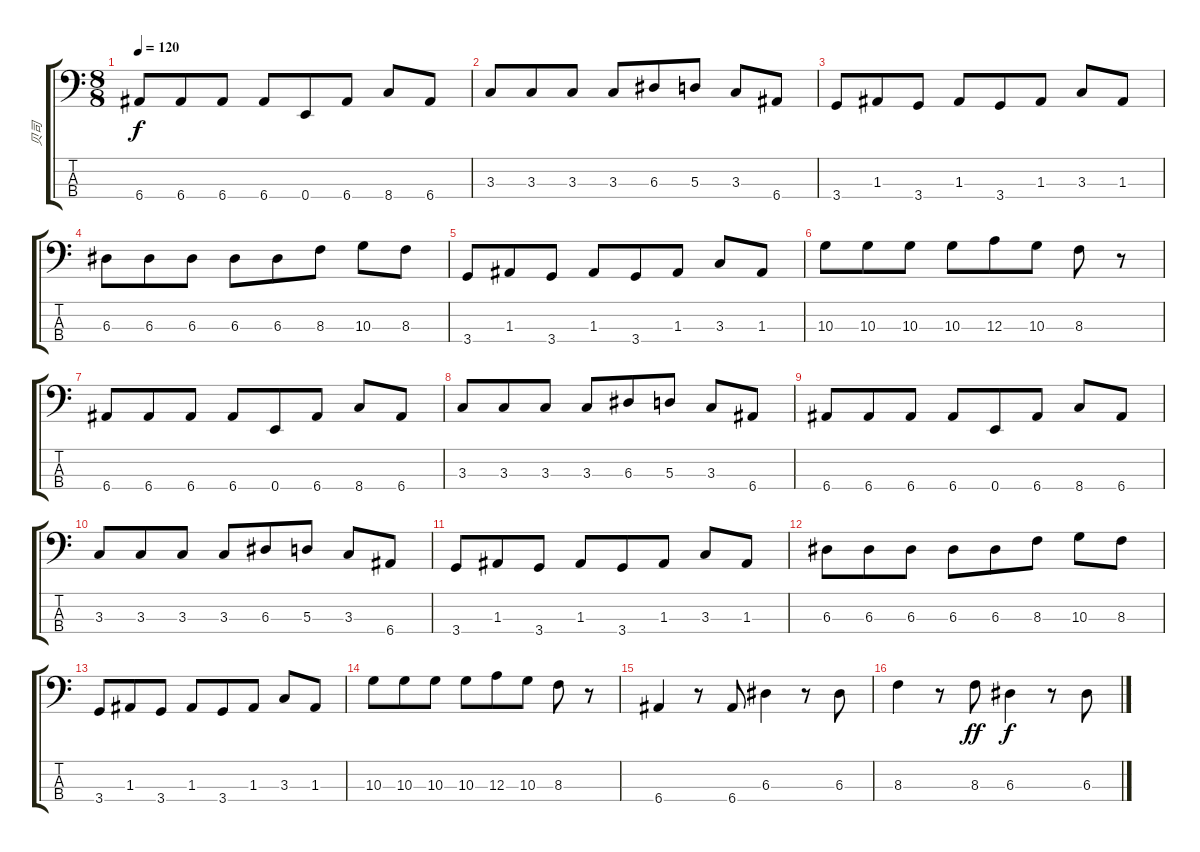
\track ("贝司" "贝司") {instrument electricbassfinger}
\staff {score tabs}
\tuning (G2 D2 A1 E1) {hide}
\ts (8 8)
\tempo 120
\clef f4
\ks c
6.4.8{dy f} 6.4.8 6.4.8 6.4.8 0.4.8 6.4.8 8.4.8 6.4.8 |
3.3.8 3.3.8 3.3.8 3.3.8 6.3.8 5.3.8 3.3.8 6.4.8 |
3.4.8 1.3.8 3.4.8 1.3.8 3.4.8 1.3.8 3.3.8 1.3.8 |
6.3.8 6.3.8 6.3.8 6.3.8 6.3.8 8.3.8 10.3.8 8.3.8 |
3.4.8 1.3.8 3.4.8 1.3.8 3.4.8 1.3.8 3.3.8 1.3.8 |
10.3.8 10.3.8 10.3.8 10.3.8 12.3.8 10.3.8 8.3.8 r.8 |
6.4.8 6.4.8 6.4.8 6.4.8 0.4.8 6.4.8 8.4.8 6.4.8 |
3.3.8 3.3.8 3.3.8 3.3.8 6.3.8 5.3.8 3.3.8 6.4.8 |
6.4.8 6.4.8 6.4.8 6.4.8 0.4.8 6.4.8 8.4.8 6.4.8 |
3.3.8 3.3.8 3.3.8 3.3.8 6.3.8 5.3.8 3.3.8 6.4.8 |
3.4.8 1.3.8 3.4.8 1.3.8 3.4.8 1.3.8 3.3.8 1.3.8 |
6.3.8 6.3.8 6.3.8 6.3.8 6.3.8 8.3.8 10.3.8 8.3.8 |
3.4.8 1.3.8 3.4.8 1.3.8 3.4.8 1.3.8 3.3.8 1.3.8 |
10.3.8 10.3.8 10.3.8 10.3.8 12.3.8 10.3.8 8.3.8 r.8 |
6.4.4 r.8 6.4.8 6.3.4 r.8 6.3.8 |
8.3.4 r.8 8.3.8{dy ff} 6.3.4{dy f} r.8 6.3.8
